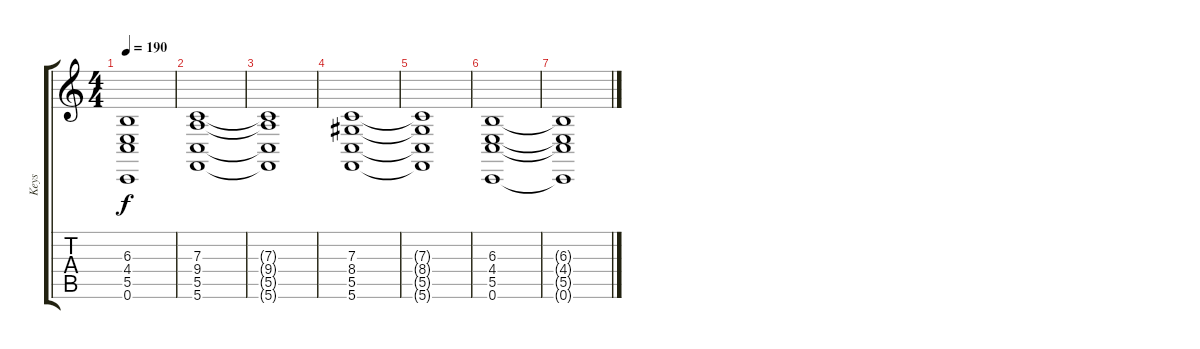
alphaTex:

\track ("Keys" "Keys") {instrument choiraahs}
\staff {score tabs}
\tuning (D4 A3 F3 C3 G2 C2) {hide}
\ts (4 4)
\tempo 190
\clef g2
\ks c
(6.3{t} 4.4{t} 5.5{t} 0.6{t}).1{dy f} |
(7.3 9.4 5.5 5.6).1 |
(7.3{t} 9.4{t} 5.5{t} 5.6{t}).1 |
(7.3 8.4 5.5 5.6).1 |
(7.3{t} 8.4{t} 5.5{t} 5.6{t}).1 |
(6.3 4.4 5.5 0.6).1 |
(6.3{t} 4.4{t} 5.5{t} 0.6{t}).1
